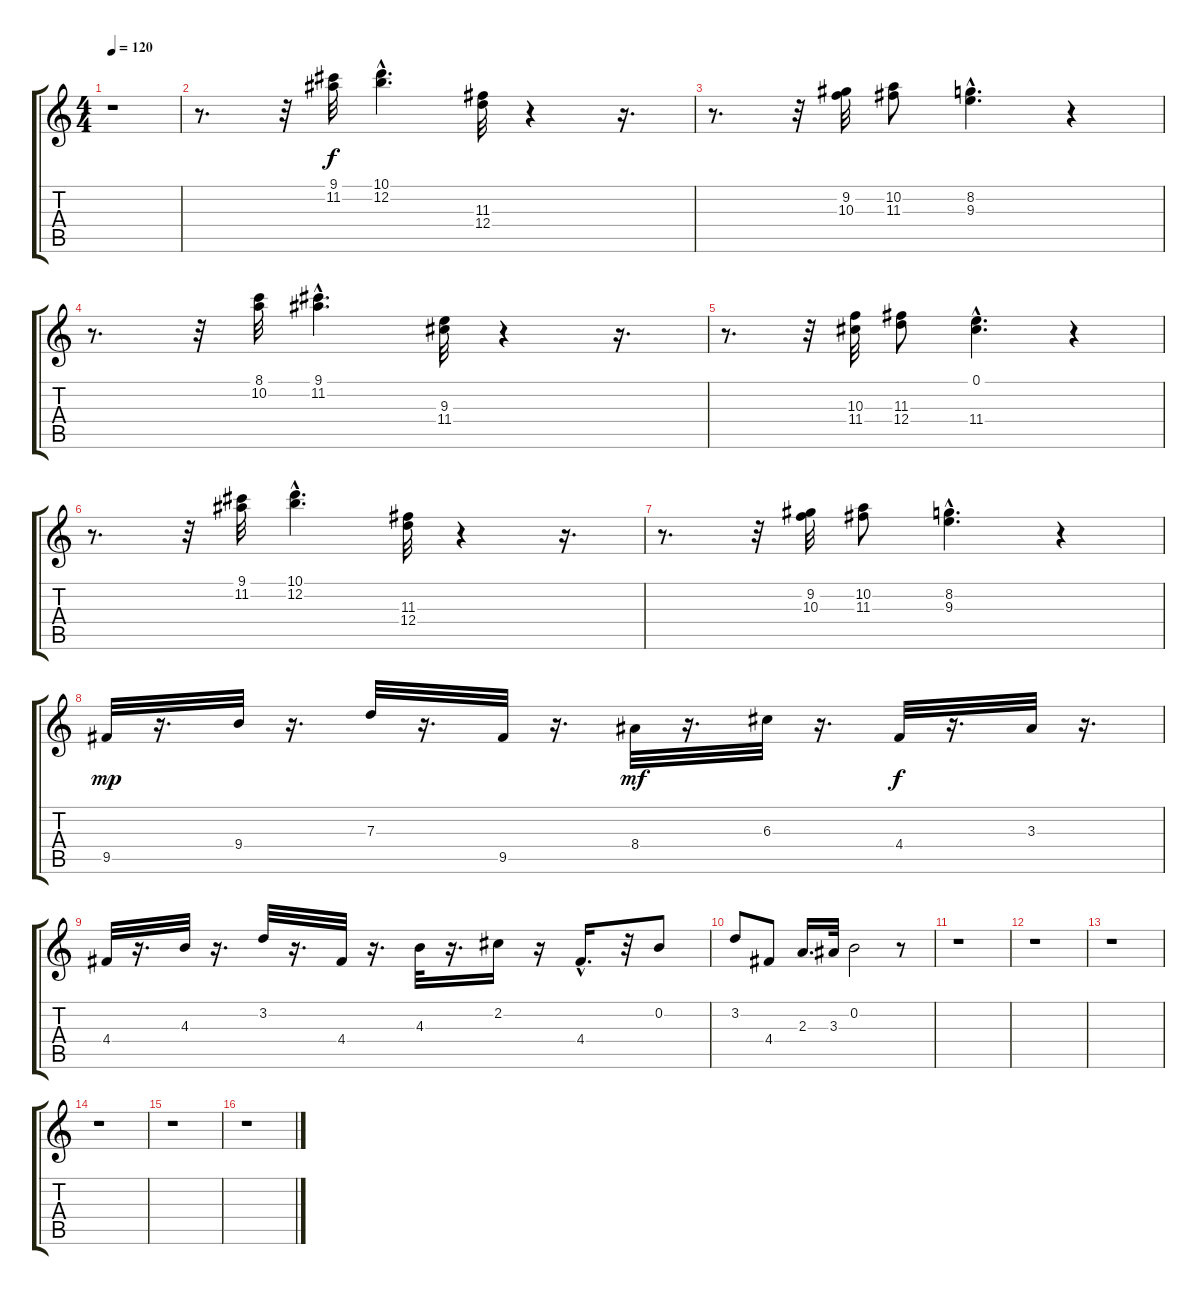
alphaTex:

\track "" {instrument overdrivenguitar}
\staff {score tabs}
\tuning (E4 B3 G3 D3 A2 E2) {hide}
\ts (4 4)
\tempo 120
\clef g2
\ks c
r.1{dy f instrument overdrivenguitar} |
r.8{d} r.32 (9.1 11.2).32 (10.1{hac} 12.2{hac}).4{d} (11.3 12.4).32 r.4 r.16{d} |
r.8{d} r.32 (9.2 10.3).32 (10.2 11.3).8 (8.2{hac} 9.3{hac}).4{d} r.4 |
r.8{d} r.32 (8.1 10.2).32 (9.1{hac} 11.2{hac}).4{d} (9.3 11.4).32 r.4 r.16{d} |
r.8{d} r.32 (10.3 11.4).32 (11.3 12.4).8 (0.1{hac} 11.4{hac}).4{d} r.4 |
r.8{d} r.32 (9.1 11.2).32 (10.1{hac} 12.2{hac}).4{d} (11.3 12.4).32 r.4 r.16{d} |
r.8{d} r.32 (9.2 10.3).32 (10.2 11.3).8 (8.2{hac} 9.3{hac}).4{d} r.4 |
9.5.32{dy mp} r.16{d} 9.4.32 r.16{d} 7.3.32 r.16{d} 9.5.32 r.16{d} 8.4.32{dy mf} r.16{d} 6.3.32 r.16{d} 4.4.32{dy f} r.16{d} 3.3.32 r.16{d} |
4.4.32 r.16{d} 4.3.32 r.16{d} 3.2.32 r.16{d} 4.4.32 r.16{d} 4.3.32 r.16{d} 2.2.16 r.16 4.4{hac}.16{d} r.32 0.2.8 |
3.2.8 4.4.8 2.3.16{d} 3.3.32 0.2.2 r.8 |
r.1 |
r.1 |
r.1 |
r.1 |
r.1 |
r.1
